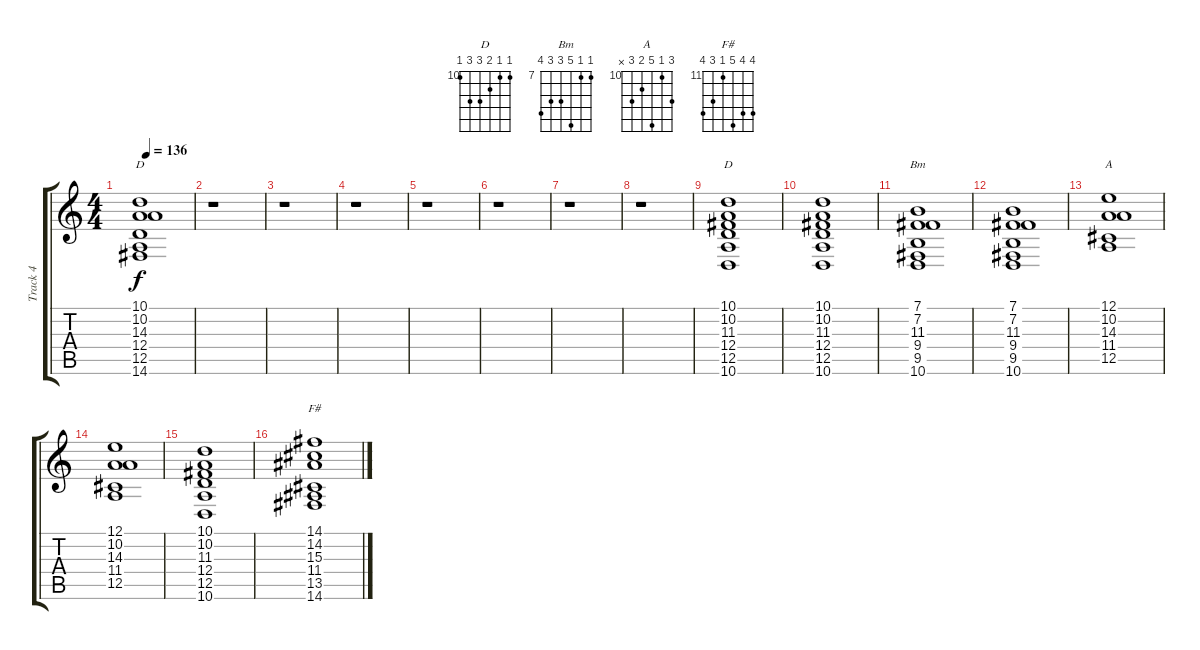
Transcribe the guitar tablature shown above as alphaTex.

\track ("Track 4" "Track 4") {instrument synthstrings1}
\staff {score tabs}
\tuning (E4 B3 G3 D3 A2 E2) {hide}
\chord ("D" 10 10 14 12 12 14) {firstfret 10}
\chord ("D" 10 10 11 12 12 10) {firstfret 10}
\chord ("Bm" 7 7 11 9 9 10) {firstfret 7}
\chord ("A" 12 10 14 11 12 x) {firstfret 10}
\chord ("F#" 14 14 15 11 13 14) {firstfret 11}
\ts (4 4)
\tempo 136
\clef g2
\ks c
(10.1 10.2 14.3 12.4 12.5 14.6).1{ch "D" dy f} |
r.1 |
r.1 |
r.1 |
r.1 |
r.1 |
r.1 |
r.1 |
(10.1 10.2 11.3 12.4 12.5 10.6).1{ch "D"} |
(10.1 10.2 11.3 12.4 12.5 10.6).1 |
(7.1 7.2 11.3 9.4 9.5 10.6).1{ch "Bm"} |
(7.1 7.2 11.3 9.4 9.5 10.6).1 |
(12.1 10.2 14.3 11.4 12.5).1{ch "A"} |
(12.1 10.2 14.3 11.4 12.5).1 |
(10.1 10.2 11.3 12.4 12.5 10.6).1 |
(14.1 14.2 15.3 11.4 13.5 14.6).1{ch "F#"}
